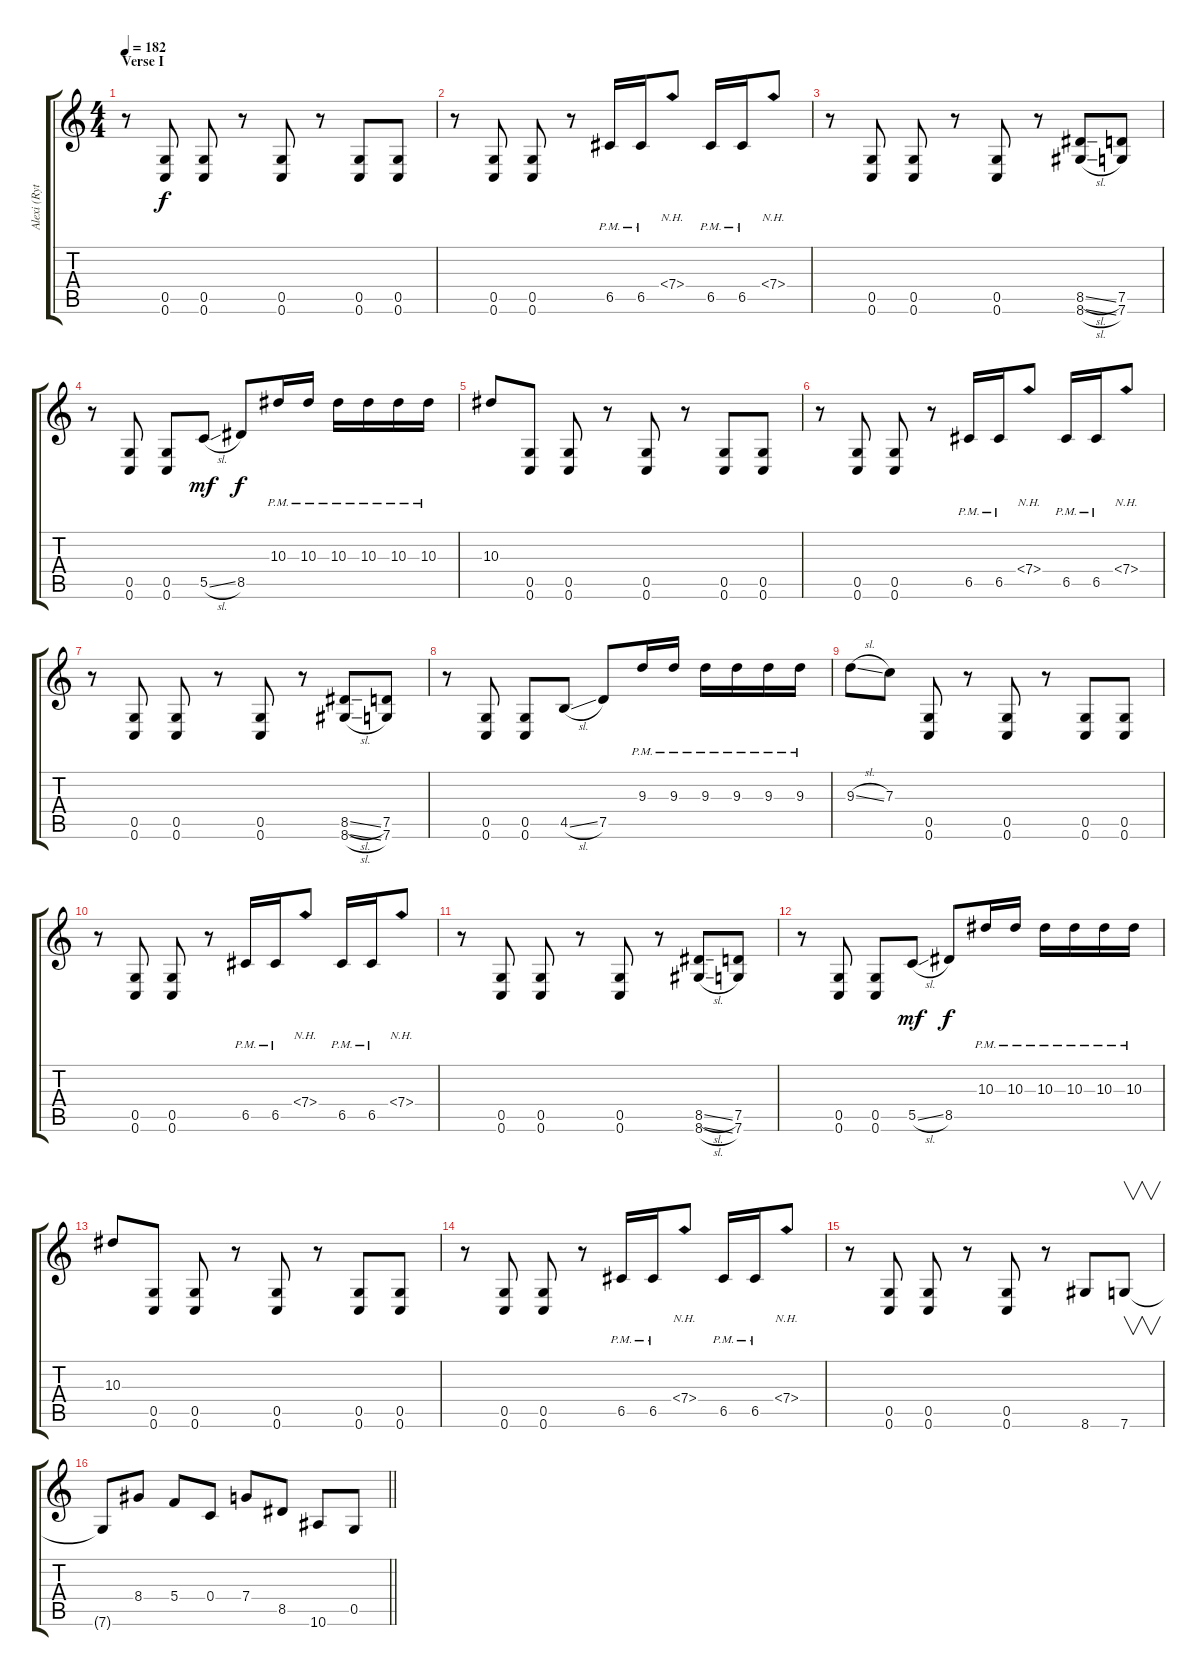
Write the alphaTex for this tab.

\track ("Alexi (Rythm Guitar)" "Alexi (Ryt") {instrument overdrivenguitar}
\staff {score tabs}
\tuning (D4 A3 F3 C3 G2 C2) {hide}
\ts (4 4)
\section ("" "Verse I")
\tempo 182
\clef g2
\ks c
r.8{dy f} (0.5 0.6).8 (0.5 0.6).8 r.8 (0.5 0.6).8 r.8 (0.5 0.6).8 (0.5 0.6).8 |
r.8 (0.5 0.6).8 (0.5 0.6).8 r.8 6.5{pm}.16 6.5{pm}.16 7.4{nh}.8 6.5{pm}.16 6.5{pm}.16 7.4{nh}.8 |
r.8 (0.5 0.6).8 (0.5 0.6).8 r.8 (0.5 0.6).8 r.8 (8.5{sl} 8.6{sl}).8 (7.5 7.6).8 |
r.8 (0.5 0.6).8 (0.5 0.6).8 5.5{sl}.8{dy mf} 8.5.8{dy f} 10.3{pm}.16 10.3{pm}.16 10.3{pm}.16 10.3{pm}.16 10.3{pm}.16 10.3{pm}.16 |
10.3.8 (0.5 0.6).8 (0.5 0.6).8 r.8 (0.5 0.6).8 r.8 (0.5 0.6).8 (0.5 0.6).8 |
r.8 (0.5 0.6).8 (0.5 0.6).8 r.8 6.5{pm}.16 6.5{pm}.16 7.4{nh}.8 6.5{pm}.16 6.5{pm}.16 7.4{nh}.8 |
r.8 (0.5 0.6).8 (0.5 0.6).8 r.8 (0.5 0.6).8 r.8 (8.5{sl} 8.6{sl}).8 (7.5 7.6).8 |
r.8 (0.5 0.6).8 (0.5 0.6).8 4.5{sl}.8 7.5.8 9.3{pm}.16 9.3{pm}.16 9.3{pm}.16 9.3{pm}.16 9.3{pm}.16 9.3{pm}.16 |
9.3{sl}.8 7.3.8 (0.5 0.6).8 r.8 (0.5 0.6).8 r.8 (0.5 0.6).8 (0.5 0.6).8 |
r.8 (0.5 0.6).8 (0.5 0.6).8 r.8 6.5{pm}.16 6.5{pm}.16 7.4{nh}.8 6.5{pm}.16 6.5{pm}.16 7.4{nh}.8 |
r.8 (0.5 0.6).8 (0.5 0.6).8 r.8 (0.5 0.6).8 r.8 (8.5{sl} 8.6{sl}).8 (7.5 7.6).8 |
r.8 (0.5 0.6).8 (0.5 0.6).8 5.5{sl}.8{dy mf} 8.5.8{dy f} 10.3{pm}.16 10.3{pm}.16 10.3{pm}.16 10.3{pm}.16 10.3{pm}.16 10.3{pm}.16 |
10.3.8 (0.5 0.6).8 (0.5 0.6).8 r.8 (0.5 0.6).8 r.8 (0.5 0.6).8 (0.5 0.6).8 |
r.8 (0.5 0.6).8 (0.5 0.6).8 r.8 6.5{pm}.16 6.5{pm}.16 7.4{nh}.8 6.5{pm}.16 6.5{pm}.16 7.4{nh}.8 |
r.8 (0.5 0.6).8 (0.5 0.6).8 r.8 (0.5 0.6).8 r.8 8.6.8 7.6.8{v} |
\barLineRight lightlight
7.6{t}.8 8.4.8 5.4.8 0.4.8 7.4.8 8.5.8 10.6.8 0.5.8
